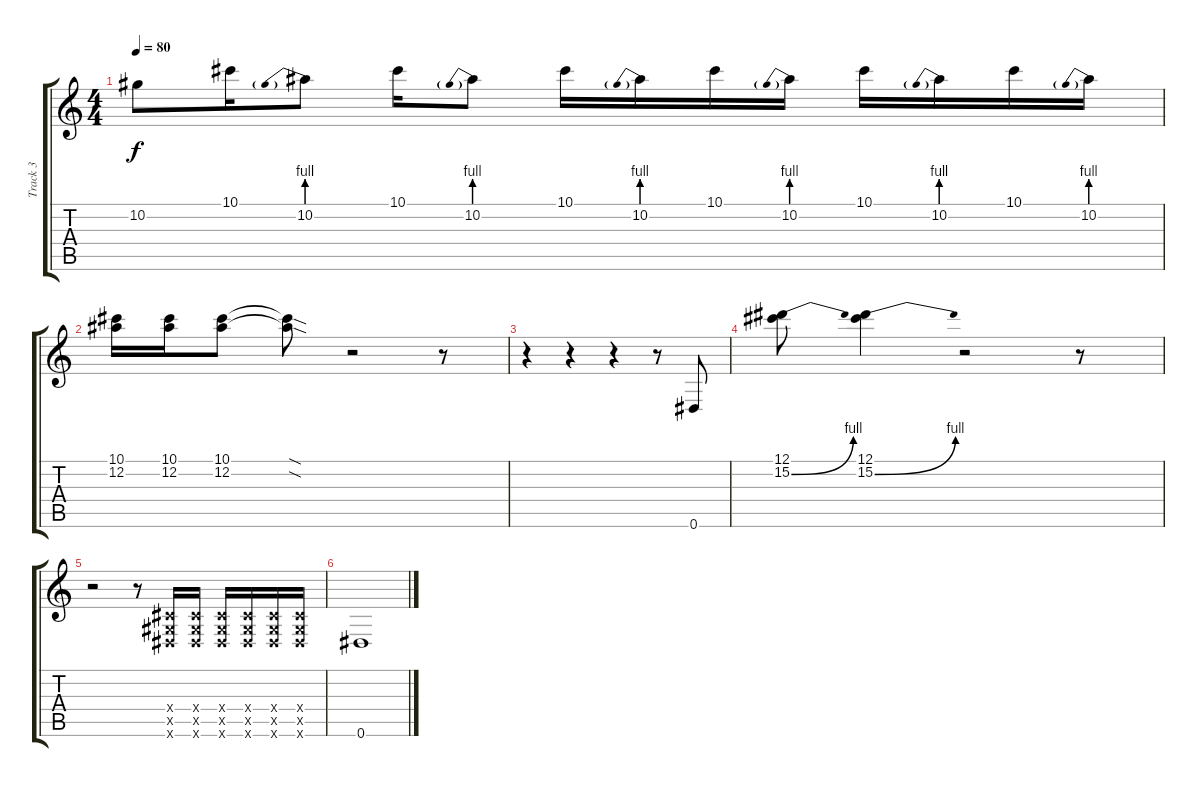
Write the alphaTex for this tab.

\track ("Track 3" "Track 3") {instrument distortionguitar}
\staff {score tabs}
\tuning (Eb4 Bb3 Gb3 Db3 Ab2 Eb2) {hide}
\ts (4 4)
\tempo 80
\clef g2
\ks c
10.2{t}.8{dy f} 10.1.16 10.2{be (prebend 0 4 60 4)}.8 10.1.16 10.2{be (prebend 0 4 60 4)}.8 10.1.16 10.2{be (prebend 0 4 60 4)}.16 10.1.16 10.2{be (prebend 0 4 60 4)}.16 10.1.16 10.2{be (prebend 0 4 60 4)}.16 10.1.16 10.2{be (prebend 0 4 60 4)}.16 |
(10.1 12.2).16 (10.1 12.2).16 (10.1 12.2).8 (10.1{sod t} 12.2{sod t}).8 r.2 r.8 |
r.4 r.4 r.4 r.8 0.6.8 |
(12.1 15.2{be (bend 0 0 60 4)}).8 (12.1 15.2{be (bend 0 0 60 4)}).4 r.2 r.8 |
r.2 r.8 (0.4{x} 0.5{x} 0.6{x}).16 (0.4{x} 0.5{x} 0.6{x}).16 (0.4{x} 0.5{x} 0.6{x}).16 (0.4{x} 0.5{x} 0.6{x}).16 (0.4{x} 0.5{x} 0.6{x}).16 (0.4{x} 0.5{x} 0.6{x}).16 |
0.6.1
